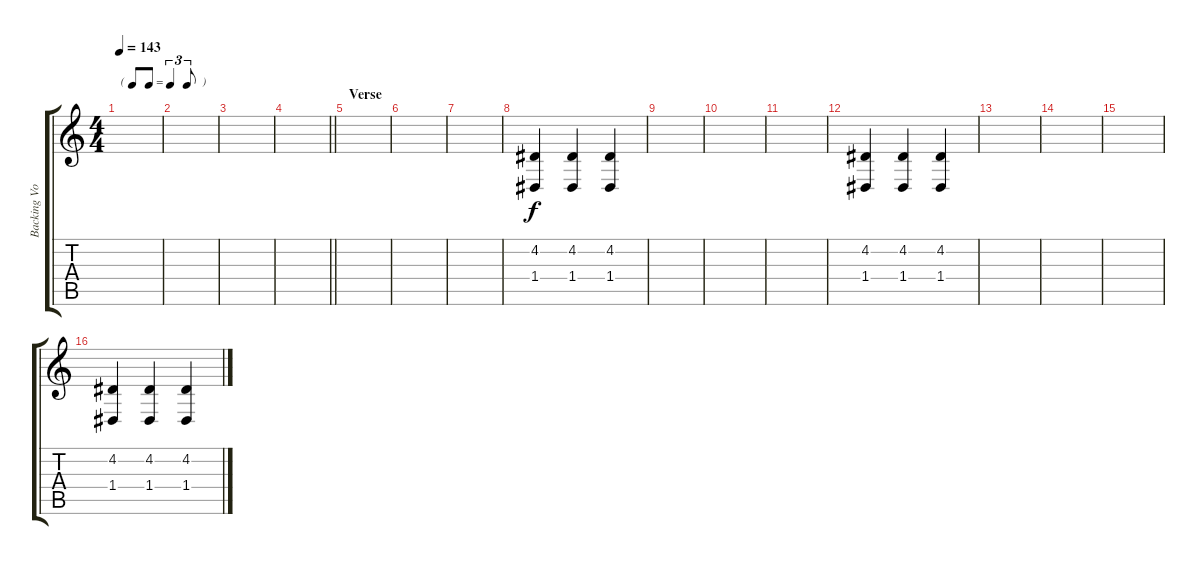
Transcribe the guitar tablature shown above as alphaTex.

\track ("Backing Vocal" "Backing Vo") {instrument drawbarorgan}
\staff {score tabs}
\tuning (E4 B3 G3 D3 A2 E2) {hide}
\ts (4 4)
\tf triplet8th
\tempo 143
\clef g2
\ks c
|
|
|
\barLineRight lightlight
|
\section ("" "Verse")
|
|
|
(4.2 1.4).4 (4.2 1.4).4 (4.2 1.4).4 |
|
|
|
(4.2 1.4).4 (4.2 1.4).4 (4.2 1.4).4 |
|
|
|
(4.2 1.4).4 (4.2 1.4).4 (4.2 1.4).4
